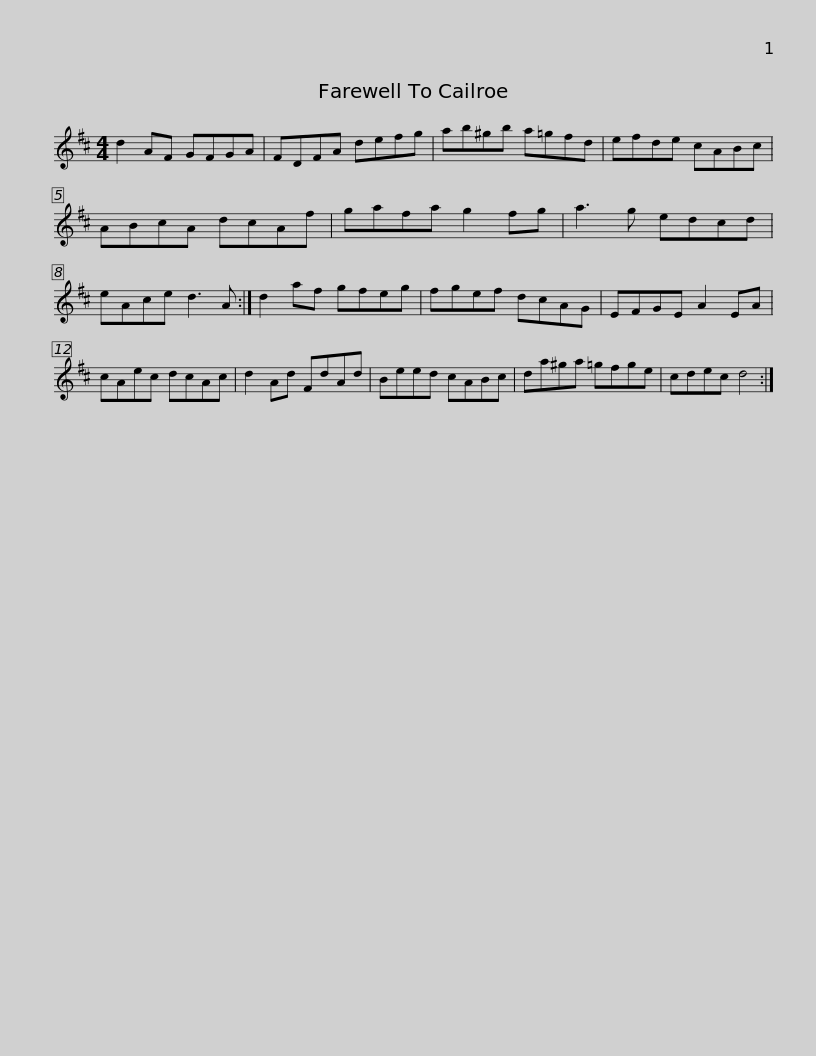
X:1
L:1/8
M:4/4
I:linebreak $
K:D
V:1 treble
V:1
 d2 AF GFGA | FDFA defg | ab^gb a=gfd | efde cABc | ABcA dcAf |$ %5
 gafa g2 fg | a3 g edcd | eAce d3 A :| d2 af gfeg | fgef dcAG | %10
 EFGE A2 EA |$ cAec dcAc | d2 Ad FdAd | Beed cABc | da^ga =gfge | %15
 cdec d4 :| %16
